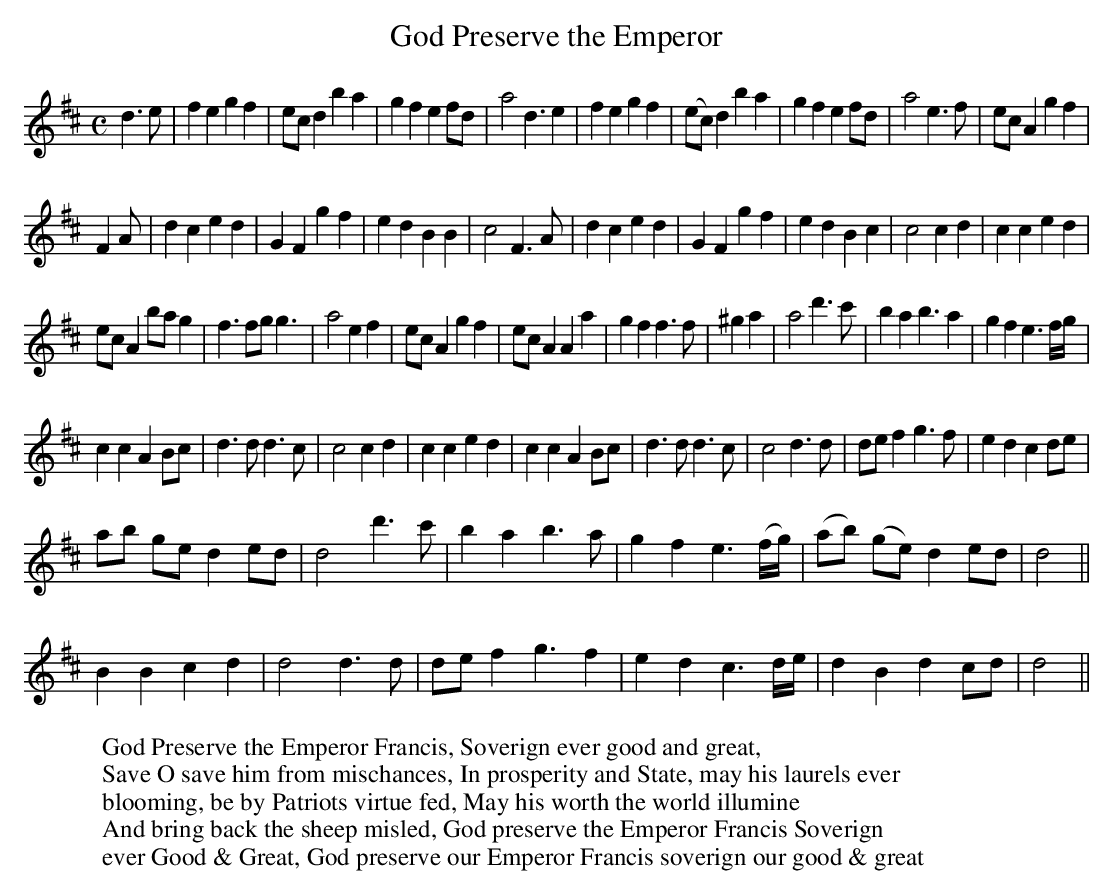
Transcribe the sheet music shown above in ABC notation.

X:1
T: God Preserve the Emperor
M: C
L: 1/4
K: D
d3/2 e/|fe gf | e/c/ d ba | gf e f/d/ | a2 d3/2e|fe gf | (e/c/)d ba | gf ef/d/ | a2 e3/2f/ | e/c/A gf |
FA/|dc ed | GF gf | ed BB | c2 F3/2A/ | dc ed | GF gf | ed Bc | c2 cd | cc ed |
e/c/A b/a/g | f3/2f/g/ g3/2 | a2 ef | e/c/A gf | e/c/A Aa | gf f3/2f/ | ^ga | a2 d'3/2c'/ | ba b3/2a|gf e3/2f//g// |
cc AB/c/ | d3/2d/ d3/2c/ | c2 cd | cc ed | cc AB/c/|d3/2d/ d3/2c/ | c2 d3/2d/ | d/e/f g3/2f/|ed cd/e/ |
a/b/ g/e/ d e/d/ | d2 d'3/2c'/ |ba b3/2a/ | gf e3/2(f//g//) | (a/b/) (g/e/) d e/d/|d2||
BBcd | d2 d3/2d/| d/e/f g3/2f|ed c3/2 d//e// | dB dc/d/ | d2||
W: God Preserve the Emperor Francis, Soverign ever good and great,
W:Save O save him from mischances, In prosperity and State, may his laurels ever
W:blooming, be by Patriots virtue fed, May his worth the world illumine
W:And bring back the sheep misled, God preserve the Emperor Francis Soverign
W:ever Good & Great, God preserve our Emperor Francis soverign our good & great
